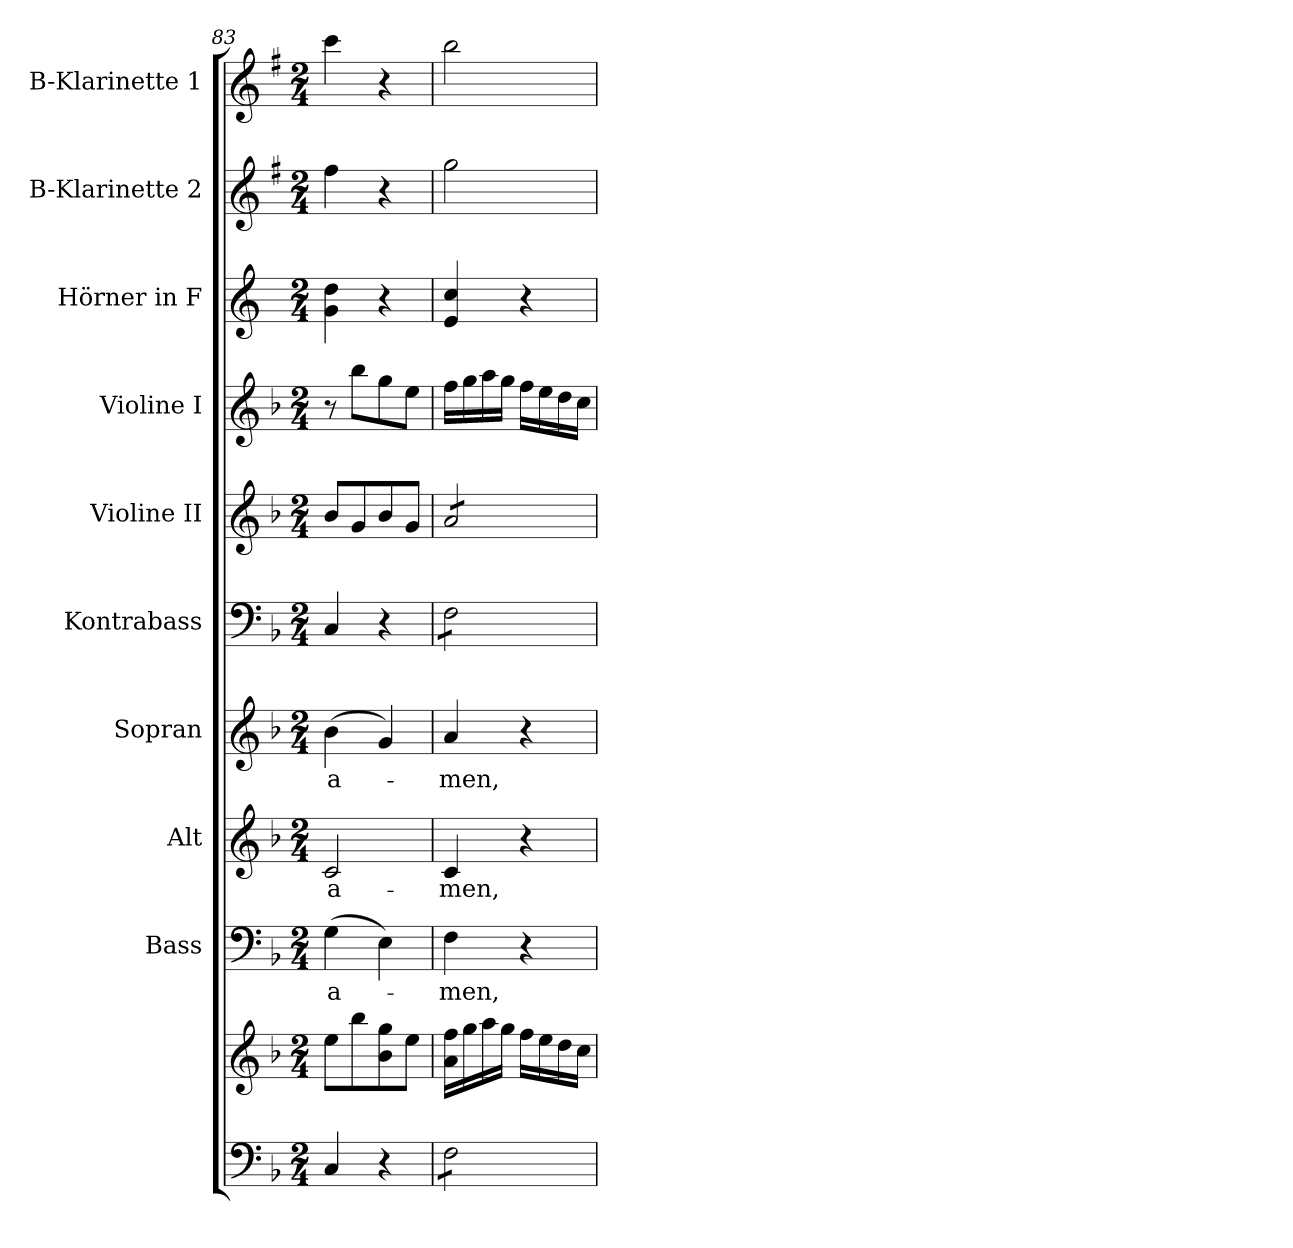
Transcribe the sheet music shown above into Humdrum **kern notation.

**kern	**kern	**kern	**text	**kern	**text	**kern	**text	**kern	**kern	**kern	**kern	**kern	**kern
*part10	*part10	*part9	*part9	*part8	*part8	*part7	*part7	*part6	*part5	*part4	*part3	*part2	*part1
*staff11	*staff10	*staff9	*staff9	*staff8	*staff8	*staff7	*staff7	*staff6	*staff5	*staff4	*staff3	*staff2	*staff1
*	*	*I"Bass	*	*I"Alt	*	*I"Sopran	*	*I"Kontrabass	*I"Violine II	*I"Violine I	*I"Hörner in F	*I"B-Klarinette 2	*I"B-Klarinette 1
*	*	*I'B.	*	*I'A.	*	*I'S.	*	*I'Kb.	*I'Vl. II	*I'Vl. I	*	*I'B Kl. 2	*I'B Kl. 1
*clefF4	*clefG2	*clefF4	*	*clefG2	*	*clefG2	*	*clefF4	*clefG2	*clefG2	*clefG2	*clefG2	*clefG2
*	*	*	*	*	*	*	*	*ITrd7c12	*	*	*ITrd4c7	*ITrd1c2	*ITrd1c2
*k[b-]	*k[b-]	*k[b-]	*	*k[b-]	*	*k[b-]	*	*k[b-]	*k[b-]	*k[b-]	*k[b-]	*k[b-]	*k[b-]
*F:	*F:	*F:	*	*F:	*	*F:	*	*F:	*F:	*F:	*F:	*F:	*F:
*M2/4	*M2/4	*M2/4	*	*M2/4	*	*M2/4	*	*M2/4	*M2/4	*M2/4	*M2/4	*M2/4	*M2/4
=83	=83	=83	=83	=83	=83	=83	=83	=83	=83	=83	=83	=83	=83
!	!	!	!LO:LY:b	!	!LO:LY:b	!	!LO:LY:b	!	!	!	!	!	!
4C/	8ee\L	(>4G\	a-	2c/	a-	(>4b-\	a-	4CC/	8b-/L	8r	4c\ 4g\	4ee\	4bb-\
.	8bb-\	.	.	.	.	.	.	.	8g/	8bb-\L	.	.	.
4r	8b-\ 8gg\	4E\)	.	.	.	4g/)	.	4r	8b-/	8gg\	4r	4r	4r
.	8ee\J	.	.	.	.	.	.	.	8g/J	8ee\J	.	.	.
!!LO:PB:g=z
=84	=84	=84	=84	=84	=84	=84	=84	=84	=84	=84	=84	=84	=84
!	!	!	!LO:LY:b	!	!LO:LY:b	!	!LO:LY:b	!	!	!	!	!	!
*tremolo	*	*	*	*	*	*	*	*	*	*	*	*	*
*	*	*	*	*	*	*	*	*tremolo	*	*	*	*	*
*	*	*	*	*	*	*	*	*	*tremolo	*	*	*	*
8F\L	16a\ 16ff\LL	4F\	-men,	4c/	-men,	4a/	-men,	8FF\L	8a/L	16ff\LL	4A/ 4f/	2ff\	2aa\
.	16gg\	.	.	.	.	.	.	.	.	16gg\	.	.	.
8F\	16aa\	.	.	.	.	.	.	8FF\	8a/	16aa\	.	.	.
.	16gg\JJ	.	.	.	.	.	.	.	.	16gg\JJ	.	.	.
8F\	16ff\LL	4r	.	4r	.	4r	.	8FF\	8a/	16ff\LL	4r	.	.
.	16ee\	.	.	.	.	.	.	.	.	16ee\	.	.	.
8F\J	16dd\	.	.	.	.	.	.	8FF\J	8a/J	16dd\	.	.	.
*	*	*	*	*	*	*	*	*	*Xtremolo	*	*	*	*
*	*	*	*	*	*	*	*	*Xtremolo	*	*	*	*	*
*Xtremolo	*	*	*	*	*	*	*	*	*	*	*	*	*
.	16cc\JJ	.	.	.	.	.	.	.	.	16cc\JJ	.	.	.
=	=	=	=	=	=	=	=	=	=	=	=	=	=
*-	*-	*-	*-	*-	*-	*-	*-	*-	*-	*-	*-	*-	*-
